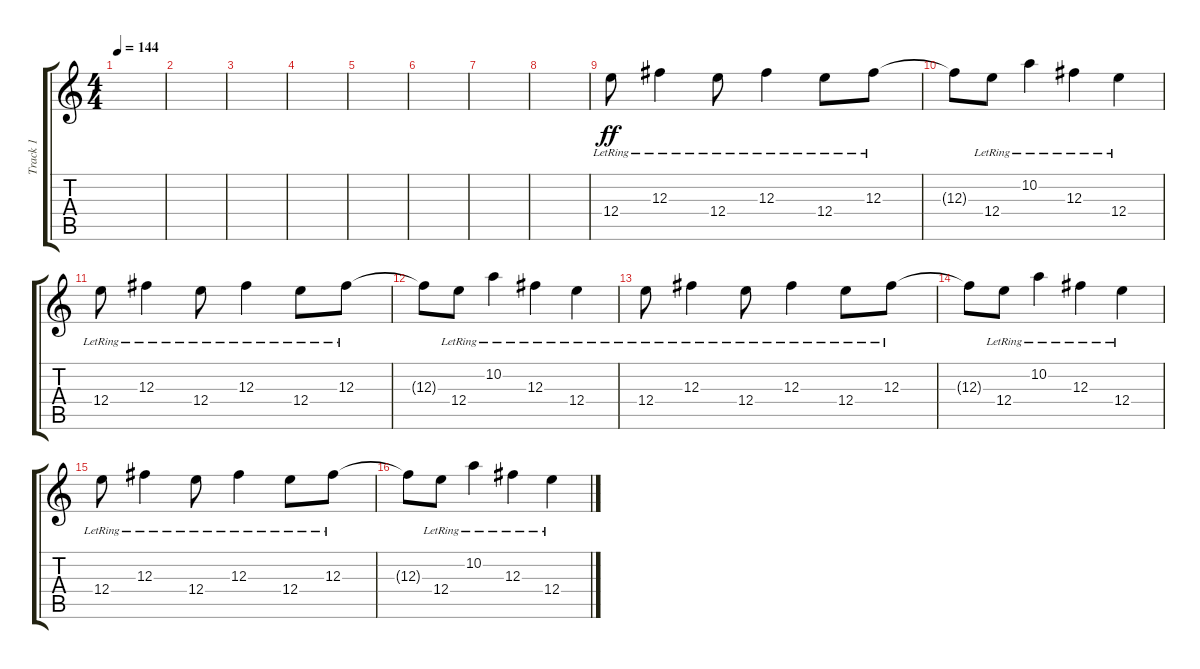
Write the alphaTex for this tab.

\track ("Track 1" "Track 1") {instrument electricguitarjazz}
\staff {score tabs}
\tuning (E4 B3 Gb3 E3 A2 D2) {hide}
\ts (4 4)
\tempo 144
\clef g2
\ks c
|
|
|
|
|
|
|
|
12.4{lr}.8{dy ff} 12.3{lr}.4 12.4{lr}.8 12.3{lr}.4 12.4{lr}.8 12.3{lr}.8 |
12.3{t}.8 12.4{lr}.8 10.2{lr}.4 12.3{lr}.4 12.4{lr}.4 |
12.4{lr}.8 12.3{lr}.4 12.4{lr}.8 12.3{lr}.4 12.4{lr}.8 12.3{lr}.8 |
12.3{t}.8 12.4{lr}.8 10.2{lr}.4 12.3{lr}.4 12.4{lr}.4 |
12.4{lr}.8 12.3{lr}.4 12.4{lr}.8 12.3{lr}.4 12.4{lr}.8 12.3{lr}.8 |
12.3{t}.8 12.4{lr}.8 10.2{lr}.4 12.3{lr}.4 12.4{lr}.4 |
12.4{lr}.8 12.3{lr}.4 12.4{lr}.8 12.3{lr}.4 12.4{lr}.8 12.3{lr}.8 |
12.3{t}.8 12.4{lr}.8 10.2{lr}.4 12.3{lr}.4 12.4{lr}.4
